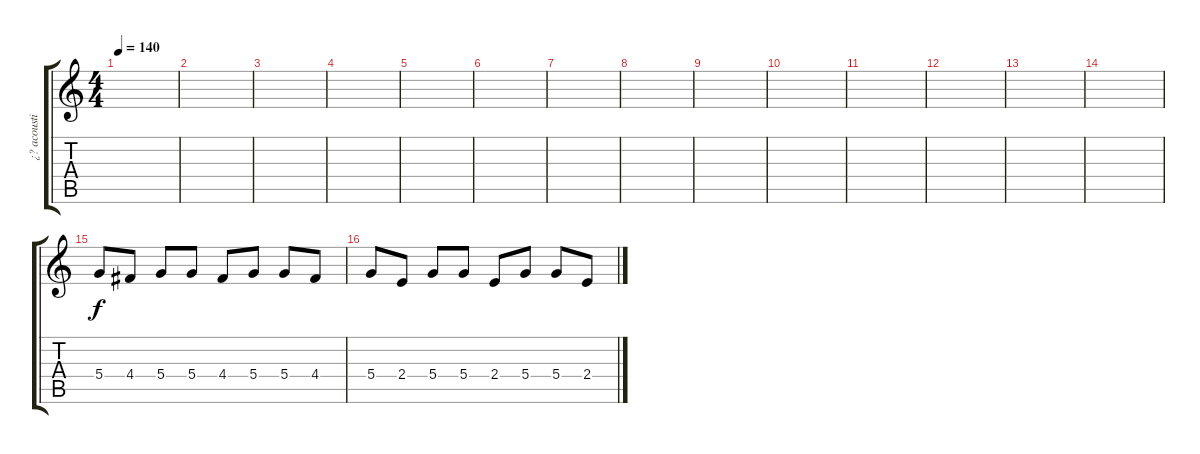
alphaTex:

\track ("¿? acoustic" "¿? acousti") {instrument acousticguitarsteel}
\staff {score tabs}
\tuning (E4 B3 G3 D3 A2 E2) {hide}
\ts (4 4)
\tempo 140
\clef g2
\ks c
|
|
|
|
|
|
|
|
|
|
|
|
|
|
5.4.8 4.4.8 5.4.8 5.4.8 4.4.8 5.4.8 5.4.8 4.4.8 |
5.4.8 2.4.8 5.4.8 5.4.8 2.4.8 5.4.8 5.4.8 2.4.8
